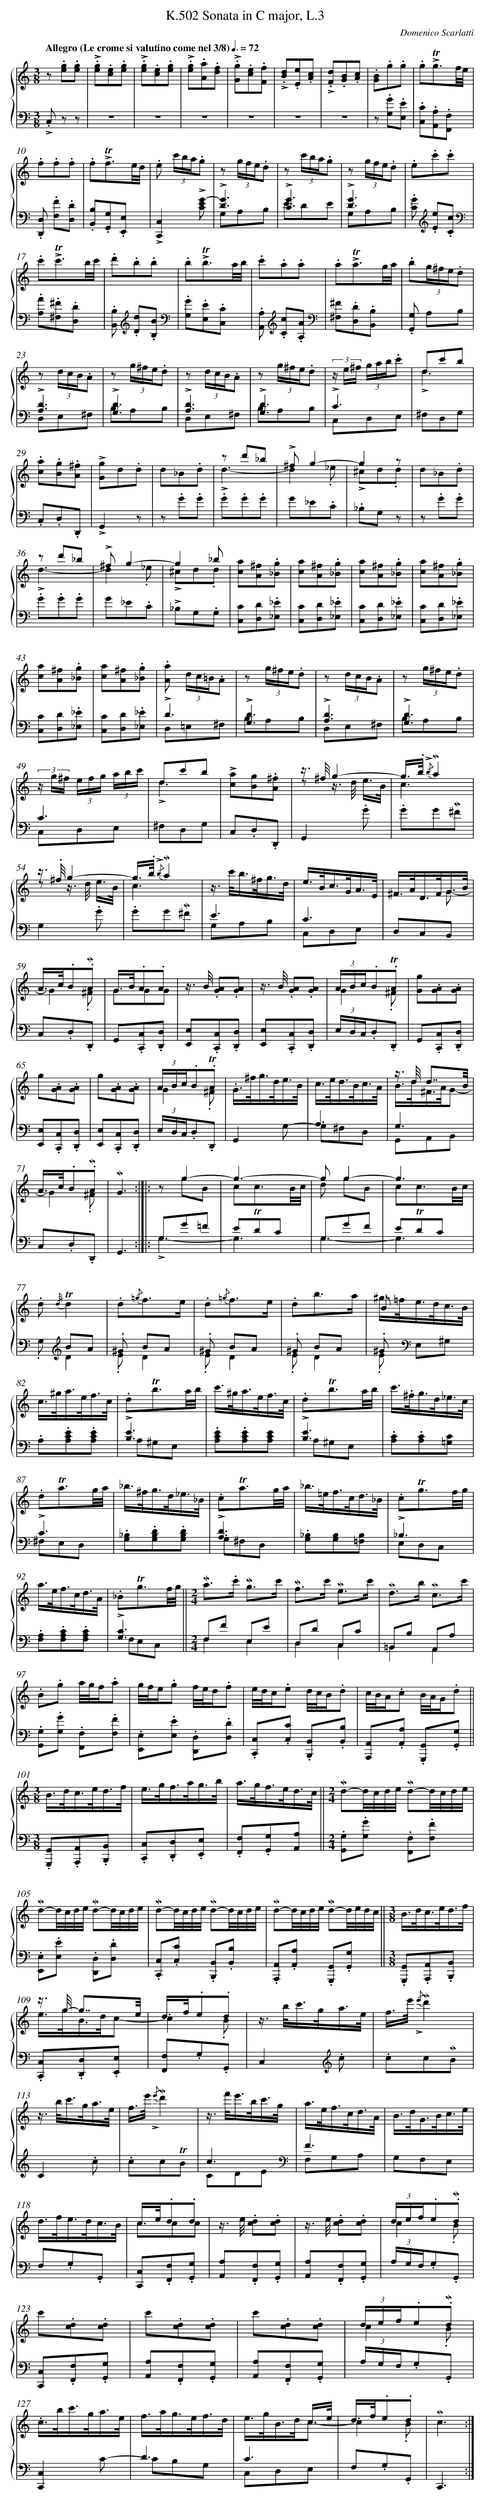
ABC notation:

X:1
T: Sonata in C major, L.3, K.502
C: Domenico Scarlatti
L: 1/8
M: 3/8
Q: "Allegro (Le crome si valutino come nel 3/8)" 3/8=72
%%staves {1 2}
V: 1 clef=treble
V: 2 clef=bass
K: C
[V:1] z .[eg].[eg] |
[V:2] .!accent!C, z z |
[V:1] .!accent![eg].[ce].[eg] |
[V:2] z3 |
[V:1] .!accent![eg].[ce].[eg] |
[V:2] z3 |
[V:1] .!accent![eg].[Aa].[df] |
[V:2] z3 |
[V:1] .!accent![Gg].[ce].[Ff] |
[V:2] z3 |
[V:1] .!accent![Bd].[Ee].[Ac] |
[V:2] z3 |
[V:1] .!accent![Fd].[GB].[Ac] |
[V:2] z3 |
[V:1] .[GB].g.g |
[V:2] z .[G,G].[E,E] |
[V:1] .g!accent!!trill!g3/f//e// |
[V:2] .[C,C].[A,,A,].[F,,F,] |
[V:1] .f.f.f |
[V:2] .[D,,D,] .[F,F].[D,D] |
[V:1] .f!accent!!trill!f3/e//d// |
[V:2] .[B,,B,].[G,,G,].[E,,E,] |
[V:1] .e (3c'/b/a/.g |
[V:2] !accent![C,,2C,2]!accent![CEG-] |
[V:1] z (3g/f/e/.d |
[V:2] !accent![D3G3] & G,A,B, |
[V:1] z (3c'/b/a/.g |
[V:2] !accent![C3G3] & EDE |
[V:1] z (3g/f/e/.d |
[V:2] !accent![D3G3] & G,A,B, |
[V:1] .e.c'.c' |
[V:2] .[CG][K:clef=treble] .[Ee].[Cc][K:clef=bass] |
[V:1] .c'!accent!!trill!c'3/b//c'// |
[V:2] .[A,A].[^F,^F].[D,D] |
[V:1] .d'.b.b |
[V:2] .[B,,B,][K:clef=treble] .[Dd].[B,B][K:clef=bass] |
[V:1] .b!accent!!trill!b3/a//b// |
[V:2] .[G,G].[E,E].[C,C] |
[V:1] .c'.a.a |
[V:2] .[A,,A,][K:clef=treble] .[Cc].[A,A][K:clef=bass] |
[V:1] .a!accent!!trill!a3/g//a// |
[V:2] [^F,^F].[D,D].[B,,B,] |
[V:1] .b(3g/^f/e/.d |
[V:2] .[G,,G,] A,B, |
[V:1] z (3d/c/B/.A |
[V:2] !accent![A,3D3] & D,E,^F, |
[V:1] z (3g/^f/e/.d |
[V:2] !accent![G,3D3] & B,A,B, |
[V:1] z (3d/c/B/.A |
[V:2] !accent![A,3D3] & D,E,^F, |
[V:1] z (3g/^f/e/.d |
[V:2] !accent![G,3D3] & B,A,B, |
[V:1] (3z/ e/^f/ (3g/a/b/.c' |
[V:2] !accent!C3 & C,D,E, |
[V:1] dc'b & !accent!d3 |
[V:2] ^F,D,G, |
[V:1] .[ca].[Bg].[A^f] |
[V:2] .C,.D,.D,, |
[V:1] !accent![Gg]d.d |
[V:2] !accent!G,,2z |
[V:1] d_B.d |
[V:2] z .G.G |
[V:1] z d'_b & !accent!d3- |
[V:2] .G.G.G |
[V:1] !accent!^fg2- & d2._e |
[V:2] G_E.C |
[V:1] g2z & !accent!^cd.d |
[V:2] ._B,G, z |
[V:1] d_B.d |
[V:2] z .G.G |
[V:1] z d'_b & !accent!d3- |
[V:2] .G.G.G |
[V:1] !accent!^fg2- & d2._e |
[V:2] G_E.C |
[V:1] g2_b & !accent!^cd.d |
[V:2] !accent!_B,G,.G, |
[V:1] [ca][A^f].[_Bg] |
[V:2] [C,C][D,D].[_E,_E] |
[V:1] [ca][A^f].[_Bg] |
[V:2] [C,C][D,D].[_E,_E] |
[V:1] [ca][A^f].[_Bg] |
[V:2] [C,C][D,D].[_E,_E] |
[V:1] [ca][A^f].[_Bg] |
[V:2] [C,C][D,D].[_E,_E] |
[V:1] [ca][A^f].[_Bg] |
[V:2] [C,C][D,D].[_E,_E] |
[V:1] [ca][A^f].[_Bg] |
[V:2] [C,C][D,D].[_E,_E] |
[V:1] .[Aa] (3d/c/=B/.A |
[V:2] !accent!D3 & D,=E,^F, |
[V:1] z (3g/^f/e/.d |
[V:2] !accent![G,3D3] & B,A,B, |
[V:1] z (3d/c/B/.A |
[V:2] !accent![A,3D3] & D,E,^F, |
[V:1] z (3g/^f/e/.d |
[V:2] !accent![G,3D3] & B,A,B, |
[V:1] (3z/ g/^f/ (3e/f/g/ (3a/b/c'/ |
[V:2] C3 & C,D,E, |
[V:1] dc'b & !accent!d3 |
[V:2] ^F,D,G, |
[V:1] !accent![ca][Bg].[A^f] |
[V:2] C,.D,.D,, |
[V:1] z/> ^f/g2- & z z/> d/ e3//B// |
[V:2] G,,2.G |
[V:1] g/>.b/ {/!accent!b}!mordent!a2 & c3 |
[V:2] .GG!mordent!^F |
[V:1] z/> .^f/g2- & z z/> d/ e3//B// |
[V:2] G,2.G |
[V:1] g/>.b/ {/!accent!b}!mordent!a2 & c3 |
[V:2] .GG!mordent!^F |
[V:1] z/> c'/b/>^f/g3//d// |
[V:2] E3 & G,A,B, |
[V:1] e/>B/c/>G/A3//E// |
[V:2] C3 & C,D,E, |
[V:1] ^F/>A/D/>F/G3//B// & x2G- |
[V:2] D,C,B,, |
[V:1] A/>c/.B.!mordent!A & G2.^F |
[V:2] C,.D,.D,, |
[V:1] G/>B/.A.A & GGG |
[V:2] G,,.[C,,C,].[D,,D,] |
[V:1] z/> B/ .[GA].[GA] |
[V:2] [E,,E,].[C,,C,].[D,,D,] |
[V:1] z/> B/ .[GA].[GA] |
[V:2] [E,,E,].[C,,C,].[D,,D,] |
[V:1] (3A/B/c/.B.!trill!A & G2.^F |
[V:2] (3E,/D,/C,/.D,.D,, |
[V:1] [Gg].[GA].[GA] |
[V:2] G,,.[C,,C,].[D,,D,] |
[V:1] g.[GA].[GA] |
[V:2] [E,,E,].[C,,C,].[D,,D,] |
[V:1] g.[GA].[GA] |
[V:2] [E,,E,].[C,,C,].[D,,D,] |
[V:1] (3A/B/c/.B.!trill!A & G2.^F |
[V:2] (3E,/D,/C,/.D,.D,, |
[V:1] .G/>^f/g/>d/e3//B// |
[V:2] G,,2G,- |
[V:1] c/>e/d/>B/c3//A// |
[V:2] A,3 & G,^F,D, |
[V:1] z/> d/ d7//B// & B/>d/^F/>A/G- |
[V:2] G,3 & G,,A,,B,, |
[V:1] A/>c/.B.!mordent!A & G2.^F |
[V:2] C,.D,.D,, |
[V:1] !mordent!G3 :|]|:
[V:2] G,,3 :|]|:
[V:1] zg2- & z gB |
[V:2] G,G=F & !accent!G,3- |
[V:1] g3- & c!trill!c3/B//c// |
[V:2] EDC & G,3 |
[V:1] gg2- & d gB |
[V:2] G,GF & G,3- |
[V:1] g3 & c!trill!c3/B//c// |
[V:2] EDC & G,3 |
[V:1] .d {/d//}!trill!d2 |
[V:2] x[K:clef=treble] BA & .G,D2 |
[V:1] .d{/=g}f3/e/ |
[V:2] .^G BA & .ED2 |
[V:1] .d{/=g}f3/e/ |
[V:2] .^G BA & .ED2 |
[V:1] .db3/a/ |
[V:2] .^G BA & .ED2 |
[V:1] Bx2 & ^g/>=f/e/>d/c3//B// |
[V:2] .^G[K:clef=bass]x2 & .E E,^G, |
[V:1] c/>^g/a/>e/f3//c// |
[V:2] .A,.[A,CE].[A,CE] |
[V:1] .d!trill!b3/a//b// |
[V:2] !accent![B,3E3] & A,^G,E, |
[V:1] c'/>^g/a/>e/f3//c// |
[V:2] .[A,CE].[A,CE][A,CE] |
[V:1] .d!trill!b3/a//b// |
[V:2] !accent![B,3E3] & A,^G,E, |
[V:1] c'/>.^f/g/>d/_e3//c// |
[V:2] .[A,C].[A,C][=G,C] |
[V:1] .d!trill!a3/g//a// |
[V:2] !accent!C3 & ^F,E,D, |
[V:1] _b/>^f/g/>d/_e3//_B// |
[V:2] .[G,_B,].[G,B,D].[G,B,D] |
[V:1] .c!trill!a3/g//a// |
[V:2] !accent![A,3D3] & G,^F,D, |
[V:1] _b/>=e/f/>c/d3//_B// |
[V:2] .[G,_B,][G,B,][=F,B,] |
[V:1] .c!trill!g3/f//g// |
[V:2] !accent!_B,3 & E,D,C, |
[V:1] a/>e/f/>c/d3//A// |
[V:2] .[F,A,].[F,A,C].[F,A,C] |
[V:1] ._B!trill!g3/f//g// ||
[V:2] !accent![G,3C3] & F,E,C, ||
[V:1] [M:2/4]!mordent!a>.c' !mordent!g3/c'/ |
[V:2] [M:2/4]F,F E,E & F,2E,2 |
[V:1] !mordent!f>c' !mordent!e3/c'/ |
[V:2] D,D C,C & D,2C,2 |
[V:1] !mordent!d>b !mordent!c3/c'/ |
[V:2] =B,,B, A,,A, & =B,,2A,,2 |
[V:1] .B.g a//g//f/.a |
[V:2] .[G,,G,].[G,G] .[F,,F,].[F,F] |
[V:1] g//f//e/.g f//e//d/.f |
[V:2] .[E,,E,].[E,E] .[D,,D,].[D,D] |
[V:1] e//d//c/.e d//c//B/.d |
[V:2] .[C,,C,].[C,C] .[B,,,B,,].[B,,B,] |
[V:1] c//B//A/.c B//A//G/.d ||
[V:2] [A,,,A,,].[A,,A,] .[G,,,G,,].[G,,G,] ||
[V:1] [M:3/8]B/>d/c/>e/d3//f// |
[V:2] [M:3/8].[G,,,G,,].[A,,,A,,].[B,,,B,,] |
[V:1] e/>g/f/>a/g3//b// |
[V:2] .[C,,C,].[D,,D,].[E,,E,] |
[V:1] a/>g/f/>e/d3//c// ||
[V:2] .[F,,F,].[G,,G,][A,,A,] ||
[V:1] [M:2/4]!mordent!d-d//c//d//e// !mordent!d-d//c//d//e// |
[V:2] [M:2/4].[G,,G,].[G,G] .[F,,F,].[F,F] |
[V:1] !mordent!d-d//c//d//e// !mordent!d-d//c//d//e// |
[V:2] .[E,,E,].[E,E] .[D,,D,].[D,D] |
[V:1] !mordent!d-d//c//d//e// !mordent!d-d//c//d//e// |
[V:2] .[C,,C,].[C,C] .[B,,,B,,].[B,,B,] |
[V:1] !mordent!d-d//c//d//e// !mordent!d-d//e//d//c// ||
[V:2] .[A,,,A,,].[A,,A,] .[G,,,G,,].[G,,G,] ||
[V:1] [M:3/8]B/>d/c/>e/d3//f// |
[V:2] [M:3/8].[G,,,G,,].[A,,,A,,].[B,,,B,,] |
[V:1] z/> g/- g7//e// & e/>g/B/>d/c- |
[V:2] .[C,,C,].[D,,D,].[E,,E,] |
[V:1] d/>f/.e.d & c2.B |
[V:2] [F,,F,].G,.G,, |
[V:1] z/> b/c'/>g/a3//e// |
[V:2] C,2[K:clef=treble].c |
[V:1] f/>e'/ {/!accent!e'}!mordent!d'2 |
[V:2] .cc!mordent!B |
[V:1] z/> b/c'/>g/a3//e// |
[V:2] C2.c |
[V:1] f/>e'/ {/!accent!e'}!mordent!d'2 |
[V:2] .cc!trill!B |
[V:1] z/> f'/e'/>b/c'3//g// |
[V:2] c3[K:clef=bass] & CDE |
[V:1] a/>e/f/>c/d3//A// |
[V:2] F3 & F,G,A, |
[V:1] B/>d/G/>B/c3//e// |
[V:2] G,F,E, |
[V:1] d/>f/e/>d/c3//B// |
[V:2] F,.G,.G,, |
[V:1] c/>e/.d.d & ccc |
[V:2] [C,,C,].[F,,F,].[G,,G,] |
[V:1] z/> e/ .[cd].[cd] |
[V:2] [A,,A,].[F,,F,].[G,,G,] |
[V:1] z/> e/ .[cd].[cd] |
[V:2] [A,,A,].[F,,F,].[G,,G,] |
[V:1] (3d/e/f/.e.!mordent!d & c2.B |
[V:2] (3A,/G,/F,/.G,.G,, |
[V:1] c'.[cd].[cd] |
[V:2] [C,,C,].[F,,F,].[G,,G,] |
[V:1] c'.[cd].[cd] |
[V:2] [A,,A,].[F,,F,].[G,,G,] |
[V:1] c'.[cd].[cd] |
[V:2] [A,,A,].[F,,F,].[G,,G,] |
[V:1] (3d/e/f/.e.!mordent!d & c2.B |
[V:2] (3A,/G,/F,/.G,.G,, |
[V:1] .c/>b/c'/>g/a3//e// |
[V:2] [C,,2C,2]C- |
[V:1] f/>a/g/>e/f3//d// |
[V:2] D3 & CB,G, |
[V:1] x2c3//e// & e/>g/B/>d/c- |
[V:2] C3 & C,D,E, |
[V:1] d/>f/.e.d & c2.B |
[V:2] F,.G,.G,, |
[V:1] !mordent!c3 :|]
[V:2] C,,3 :|]
